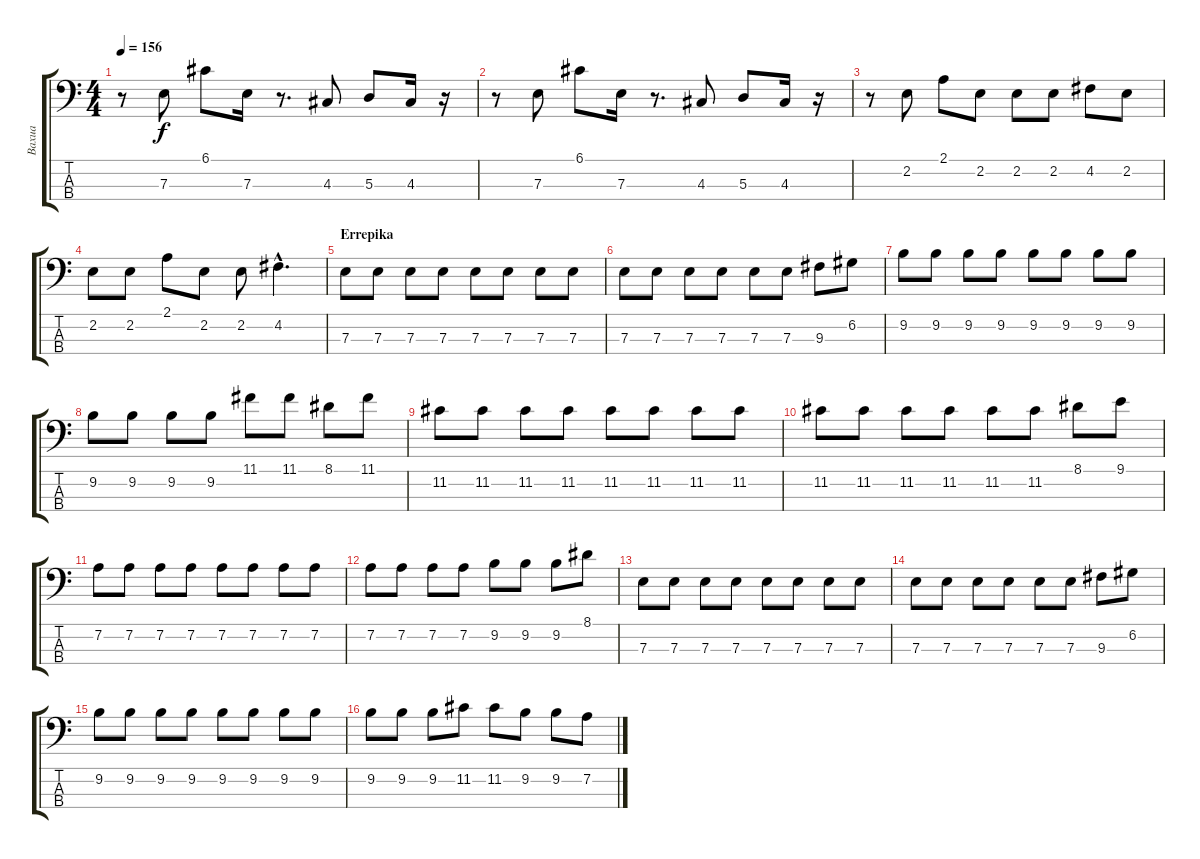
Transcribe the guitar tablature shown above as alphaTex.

\track ("Baxua" "Baxua") {instrument electricbassfinger}
\staff {score tabs}
\tuning (G2 D2 A1 E1) {hide}
\ts (4 4)
\tempo 156
\clef f4
\ks c
r.8{dy f} 7.3.8 6.1.8 7.3.16 r.8{d} 4.3.8 5.3.8 4.3.16 r.16 |
r.8 7.3.8 6.1.8 7.3.16 r.8{d} 4.3.8 5.3.8 4.3.16 r.16 |
r.8 2.2.8 2.1.8 2.2.8 2.2.8 2.2.8 4.2.8 2.2.8 |
2.2.8 2.2.8 2.1.8 2.2.8 2.2.8 4.2{hac}.4{d} |
\section ("" "Errepika")
7.3.8 7.3.8 7.3.8 7.3.8 7.3.8 7.3.8 7.3.8 7.3.8 |
7.3.8 7.3.8 7.3.8 7.3.8 7.3.8 7.3.8 9.3.8 6.2.8 |
9.2.8 9.2.8 9.2.8 9.2.8 9.2.8 9.2.8 9.2.8 9.2.8 |
9.2.8 9.2.8 9.2.8 9.2.8 11.1.8 11.1.8 8.1.8 11.1.8 |
11.2.8 11.2.8 11.2.8 11.2.8 11.2.8 11.2.8 11.2.8 11.2.8 |
11.2.8 11.2.8 11.2.8 11.2.8 11.2.8 11.2.8 8.1.8 9.1.8 |
7.2.8 7.2.8 7.2.8 7.2.8 7.2.8 7.2.8 7.2.8 7.2.8 |
7.2.8 7.2.8 7.2.8 7.2.8 9.2.8 9.2.8 9.2.8 8.1.8 |
7.3.8 7.3.8 7.3.8 7.3.8 7.3.8 7.3.8 7.3.8 7.3.8 |
7.3.8 7.3.8 7.3.8 7.3.8 7.3.8 7.3.8 9.3.8 6.2.8 |
9.2.8 9.2.8 9.2.8 9.2.8 9.2.8 9.2.8 9.2.8 9.2.8 |
9.2.8 9.2.8 9.2.8 11.2.8 11.2.8 9.2.8 9.2.8 7.2.8
